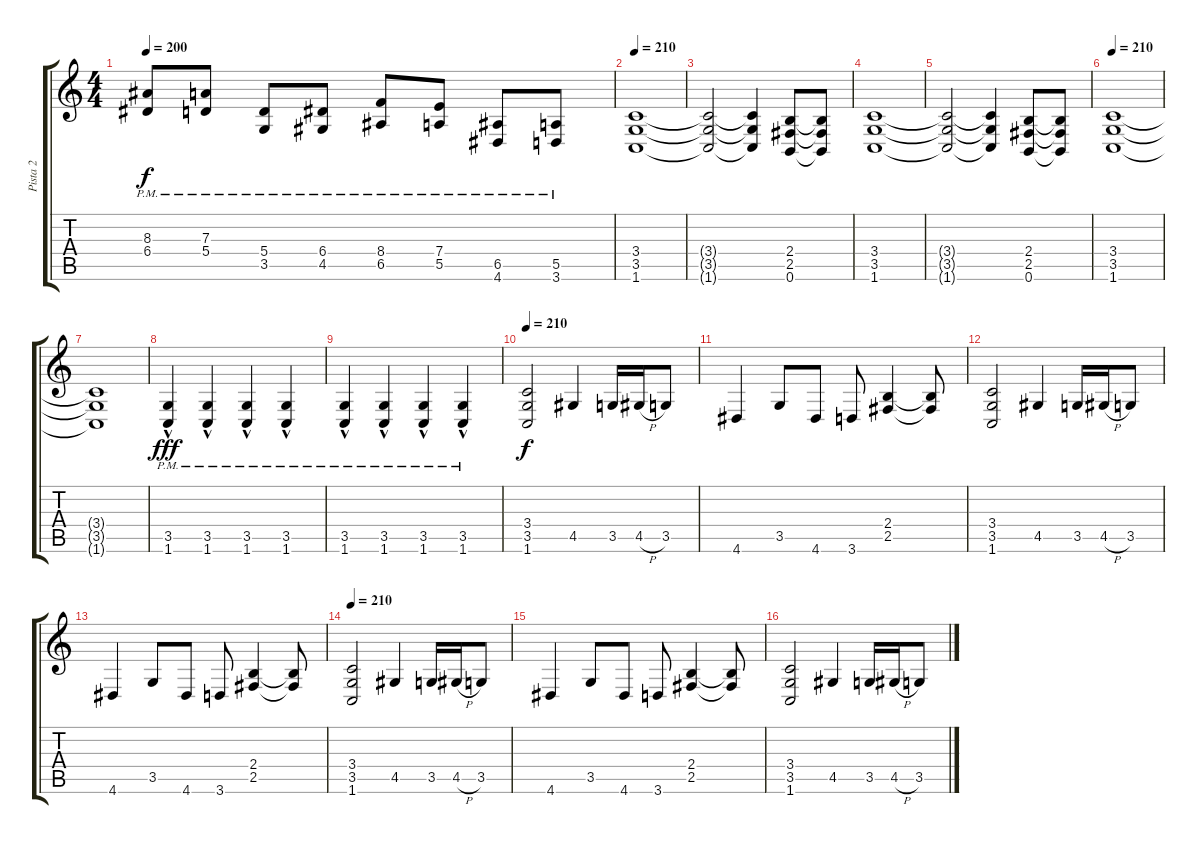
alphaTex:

\track ("Pista 2" "Pista 2") {instrument distortionguitar}
\staff {score tabs}
\tuning (B3 Gb3 D3 A2 E2 B1) {hide}
\ts (4 4)
\tempo 200
\clef g2
\ks c
(8.3{pm} 6.4{pm}).8{dy f} (7.3{pm} 5.4{pm}).8 (5.4{pm} 3.5{pm}).8 (6.4{pm} 4.5{pm}).8 (8.4{pm} 6.5{pm}).8 (7.4{pm} 5.5{pm}).8 (6.5{pm} 4.6{pm}).8 (5.5{pm} 3.6{pm}).8 |
\tempo 210
(3.4 3.5 1.6).1 |
(3.4{t} 3.5{t} 1.6{t}).2 (3.4{t} 3.5{t} 1.6{t}).4 (2.4 2.5 0.6).8 (2.4{t} 2.5{t} 0.6{t}).8 |
(3.4 3.5 1.6).1 |
(3.4{t} 3.5{t} 1.6{t}).2 (3.4{t} 3.5{t} 1.6{t}).4 (2.4 2.5 0.6).8 (2.4{t} 2.5{t} 0.6{t}).8 |
\tempo 210
(3.4 3.5 1.6).1 |
(3.4{t} 3.5{t} 1.6{t}).1 |
(3.5{hac pm} 1.6{hac pm}).4{dy fff} (3.5{hac pm} 1.6{hac pm}).4 (3.5{hac pm} 1.6{hac pm}).4 (3.5{hac pm} 1.6{hac pm}).4 |
(3.5{hac pm} 1.6{hac pm}).4 (3.5{hac pm} 1.6{hac pm}).4 (3.5{hac pm} 1.6{hac pm}).4 (3.5{hac pm} 1.6{hac pm}).4 |
\tempo 210
(3.4 3.5 1.6).2{dy f} 4.5.4 3.5.16 4.5{h}.16 3.5.8 |
4.6.4 3.5.8 4.6.8 3.6.8 (2.4 2.5).4 (2.4{t} 2.5{t}).8 |
(3.4 3.5 1.6).2 4.5.4 3.5.16 4.5{h}.16 3.5.8 |
4.6.4 3.5.8 4.6.8 3.6.8 (2.4 2.5).4 (2.4{t} 2.5{t}).8 |
\tempo 210
(3.4 3.5 1.6).2 4.5.4 3.5.16 4.5{h}.16 3.5.8 |
4.6.4 3.5.8 4.6.8 3.6.8 (2.4 2.5).4 (2.4{t} 2.5{t}).8 |
(3.4 3.5 1.6).2 4.5.4 3.5.16 4.5{h}.16 3.5.8
